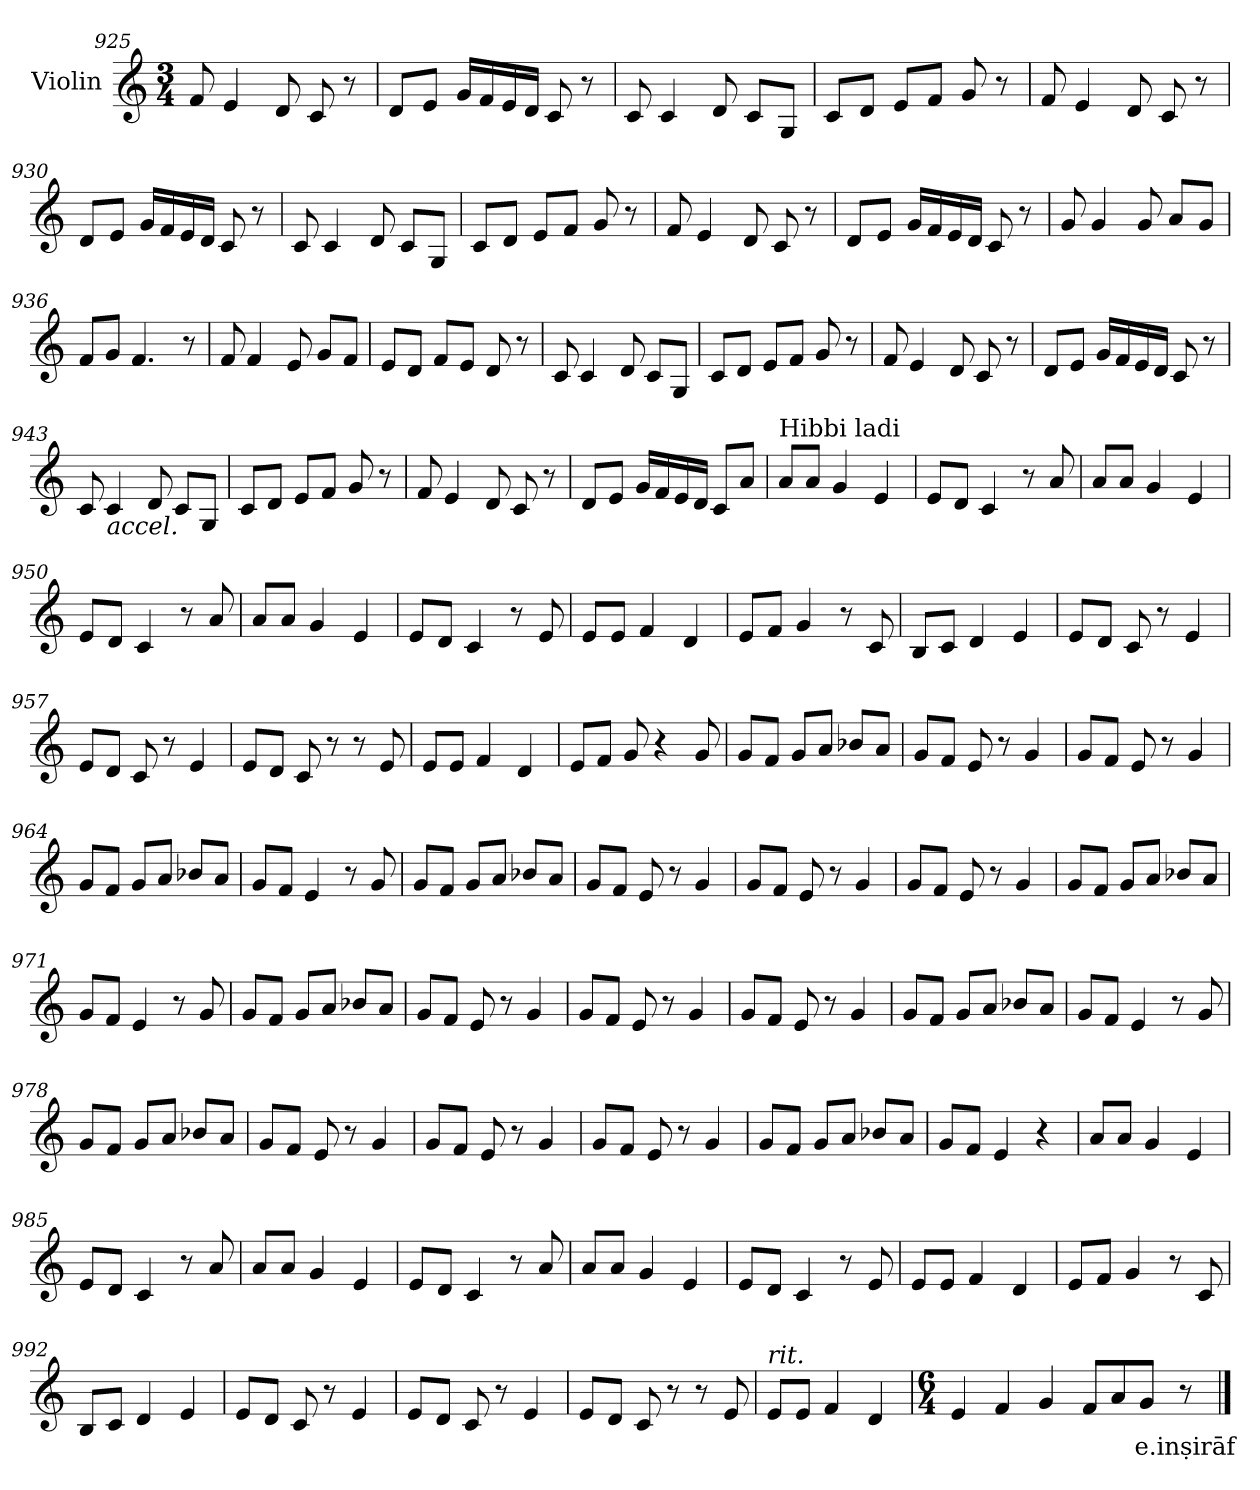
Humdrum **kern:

**kern	**text
*part1	*part1
*staff1	*staff1
*I"Violin	*
*clefG2	*
*k[]	*
*M3/4	*
=925	=925
8f/	.
4e/	.
8d/	.
8c/	.
8r	.
=926	=926
8d/L	.
8e/J	.
16g/LL	.
16f/	.
16e/	.
16d/JJ	.
8c/	.
8r	.
=927	=927
8c/	.
4c/	.
8d/	.
8c/L	.
8G/J	.
!!LO:LB:g=z
=928	=928
8c/L	.
8d/J	.
8e/L	.
8f/J	.
8g/	.
8r	.
=929	=929
8f/	.
4e/	.
8d/	.
8c/	.
8r	.
=930	=930
8d/L	.
8e/J	.
16g/LL	.
16f/	.
16e/	.
16d/JJ	.
8c/	.
8r	.
=931	=931
8c/	.
4c/	.
8d/	.
8c/L	.
8G/J	.
=932	=932
8c/L	.
8d/J	.
8e/L	.
8f/J	.
8g/	.
8r	.
!!LO:LB:g=z
=933	=933
8f/	.
4e/	.
8d/	.
8c/	.
8r	.
=934	=934
8d/L	.
8e/J	.
16g/LL	.
16f/	.
16e/	.
16d/JJ	.
8c/	.
8r	.
=935	=935
8g/	.
4g/	.
8g/	.
8a/L	.
8g/J	.
=936	=936
8f/L	.
8g/J	.
4.f/	.
8r	.
=937	=937
8f/	.
4f/	.
8e/	.
8g/L	.
8f/J	.
!!LO:PB:g=z
=938	=938
8e/L	.
8d/J	.
8f/L	.
8e/J	.
8d/	.
8r	.
=939	=939
8c/	.
4c/	.
8d/	.
8c/L	.
8G/J	.
=940	=940
8c/L	.
8d/J	.
8e/L	.
8f/J	.
8g/	.
8r	.
=941	=941
8f/	.
4e/	.
8d/	.
8c/	.
8r	.
=942	=942
8d/L	.
8e/J	.
16g/LL	.
16f/	.
16e/	.
16d/JJ	.
8c/	.
8r	.
!!LO:LB:g=z
=943	=943
8c/	.
!LO:TX:b:i:t=accel.	!
4c/	.
8d/	.
8c/L	.
8G/J	.
=944	=944
8c/L	.
8d/J	.
8e/L	.
8f/J	.
8g/	.
8r	.
=945	=945
8f/	.
4e/	.
8d/	.
8c/	.
8r	.
=946	=946
*MM150	*
8d/L	.
8e/J	.
16g/LL	.
16f/	.
16e/	.
16d/JJ	.
8c/L	.
8a/J	.
=947	=947
!LO:TX:a:t=Hibbi ladi	!
8a/L	.
8a/J	.
4g/	.
4e/	.
=948	=948
8e/L	.
8d/J	.
4c/	.
8r	.
8a/	.
!!LO:LB:g=z
=949	=949
8a/L	.
8a/J	.
4g/	.
4e/	.
=950	=950
8e/L	.
8d/J	.
4c/	.
8r	.
8a/	.
=951	=951
8a/L	.
8a/J	.
4g/	.
4e/	.
=952	=952
8e/L	.
8d/J	.
4c/	.
8r	.
8e/	.
=953	=953
8e/L	.
8e/J	.
4f/	.
4d/	.
=954	=954
8e/L	.
8f/J	.
4g/	.
8r	.
8c/	.
=955	=955
8B/L	.
8c/J	.
4d/	.
4e/	.
!!LO:LB:g=z
=956	=956
8e/L	.
8d/J	.
8c/	.
8r	.
4e/	.
=957	=957
8e/L	.
8d/J	.
8c/	.
8r	.
4e/	.
=958	=958
8e/L	.
8d/J	.
8c/	.
8r	.
8r	.
8e/	.
=959	=959
8e/L	.
8e/J	.
4f/	.
4d/	.
=960	=960
8e/L	.
8f/J	.
8g/	.
4r	.
8g/	.
=961	=961
8g/L	.
8f/J	.
8g/L	.
8a/J	.
8b-X/L	.
8a/J	.
!!LO:LB:g=z
=962	=962
8g/L	.
8f/J	.
8e/	.
8r	.
4g/	.
=963	=963
8g/L	.
8f/J	.
8e/	.
8r	.
4g/	.
=964	=964
8g/L	.
8f/J	.
8g/L	.
8a/J	.
8b-X/L	.
8a/J	.
=965	=965
8g/L	.
8f/J	.
4e/	.
8r	.
8g/	.
=966	=966
8g/L	.
8f/J	.
8g/L	.
8a/J	.
8b-X/L	.
8a/J	.
=967	=967
8g/L	.
8f/J	.
8e/	.
8r	.
4g/	.
!!LO:LB:g=z
=968	=968
8g/L	.
8f/J	.
8e/	.
8r	.
4g/	.
=969	=969
8g/L	.
8f/J	.
8e/	.
8r	.
4g/	.
=970	=970
8g/L	.
8f/J	.
8g/L	.
8a/J	.
8b-X/L	.
8a/J	.
=971	=971
8g/L	.
8f/J	.
4e/	.
8r	.
8g/	.
=972	=972
8g/L	.
8f/J	.
8g/L	.
8a/J	.
8b-X/L	.
8a/J	.
=973	=973
8g/L	.
8f/J	.
8e/	.
8r	.
4g/	.
!!LO:LB:g=z
=974	=974
8g/L	.
8f/J	.
8e/	.
8r	.
4g/	.
=975	=975
8g/L	.
8f/J	.
8e/	.
8r	.
4g/	.
=976	=976
8g/L	.
8f/J	.
8g/L	.
8a/J	.
8b-X/L	.
8a/J	.
=977	=977
8g/L	.
8f/J	.
4e/	.
8r	.
8g/	.
=978	=978
8g/L	.
8f/J	.
8g/L	.
8a/J	.
8b-X/L	.
8a/J	.
=979	=979
8g/L	.
8f/J	.
8e/	.
8r	.
4g/	.
!!LO:LB:g=z
=980	=980
8g/L	.
8f/J	.
8e/	.
8r	.
4g/	.
=981	=981
8g/L	.
8f/J	.
8e/	.
8r	.
4g/	.
=982	=982
8g/L	.
8f/J	.
8g/L	.
8a/J	.
8b-X/L	.
8a/J	.
=983	=983
8g/L	.
8f/J	.
4e/	.
4r	.
=984	=984
8a/L	.
8a/J	.
4g/	.
4e/	.
=985	=985
8e/L	.
8d/J	.
4c/	.
8r	.
8a/	.
!!LO:PB:g=z
=986	=986
8a/L	.
8a/J	.
4g/	.
4e/	.
=987	=987
8e/L	.
8d/J	.
4c/	.
8r	.
8a/	.
=988	=988
8a/L	.
8a/J	.
4g/	.
4e/	.
=989	=989
8e/L	.
8d/J	.
4c/	.
8r	.
8e/	.
=990	=990
8e/L	.
8e/J	.
4f/	.
4d/	.
=991	=991
8e/L	.
8f/J	.
4g/	.
8r	.
8c/	.
=992	=992
8B/L	.
8c/J	.
4d/	.
4e/	.
!!LO:LB:g=z
=993	=993
8e/L	.
8d/J	.
8c/	.
8r	.
4e/	.
=994	=994
8e/L	.
8d/J	.
8c/	.
8r	.
4e/	.
=995	=995
8e/L	.
8d/J	.
8c/	.
8r	.
8r	.
8e/	.
=996	=996
!LO:TX:a:i:t=rit.	!
8e/L	.
8e/J	.
4f/	.
4d/	.
=997	=997
*M6/4	*
*MM60	*
4e/	.
4f/	.
4g/	.
8f/L	.
8a/	.
!	!LO:LY:b
8g/J	e.inṣirāf
8r	.
==	==
*-	*-
